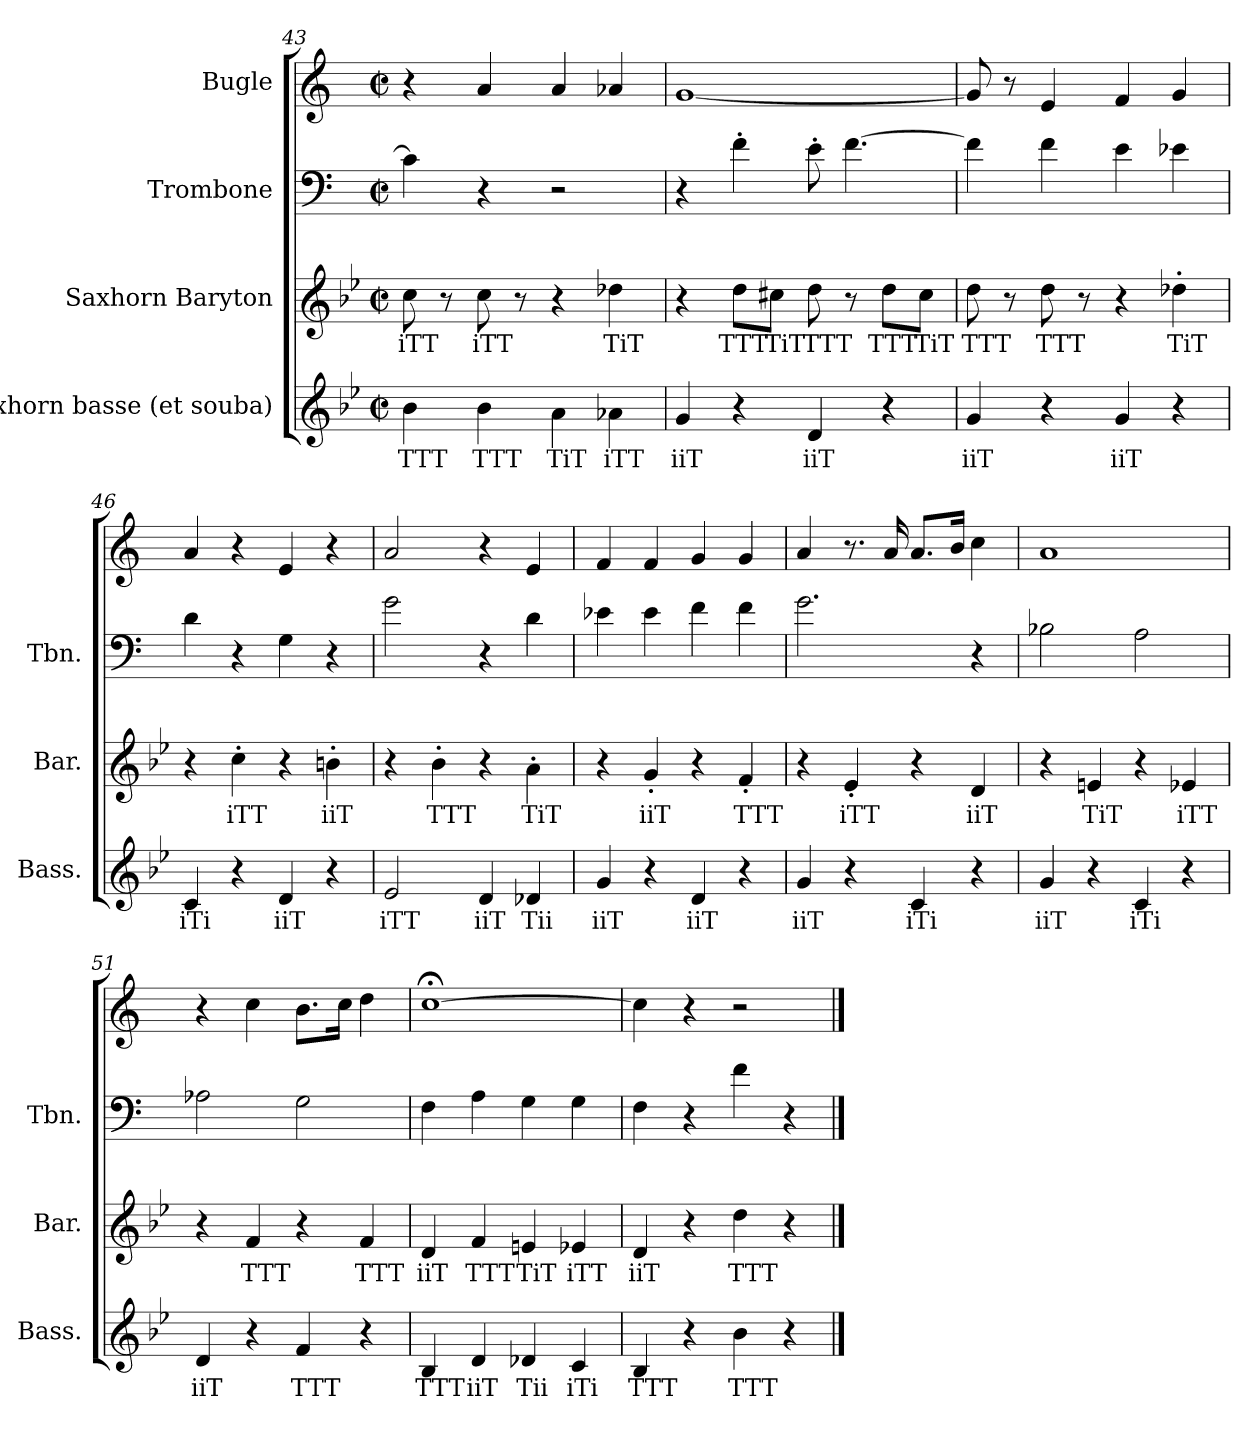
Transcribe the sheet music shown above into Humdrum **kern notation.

**kern	**text	**kern	**text	**kern	**kern
*part4	*part4	*part3	*part3	*part2	*part1
*staff4	*staff4	*staff3	*staff3	*staff2	*staff1
*I"Saxhorn basse (et souba)	*	*I"Saxhorn Baryton	*	*I"Trombone	*I"Bugle
*I'Bass.	*	*I'Bar.	*	*I'Tbn.	*
*clefG2	*	*clefG2	*	*clefF4	*clefG2
*ITrd8c14	*	*ITrd8c14	*	*	*ITrd1c2
*k[b-e-]	*	*k[b-e-]	*	*k[]	*k[b-e-]
*M2/2	*	*M2/2	*	*M2/2	*M2/2
*met(c|)	*	*met(c|)	*	*met(c|)	*met(c|)
=43	=43	=43	=43	=43	=43
!	!LO:LY:b	!	!LO:LY:b	!	!
4B-\	TTT	8c\	iTT	4c\]	4r
.	.	8r	.	.	.
!	!LO:LY:b	!	!LO:LY:b	!	!
4B-\	TTT	8c\	iTT	4r	4g/
.	.	8r	.	.	.
!	!LO:LY:b	!	!	!	!
4A\	TiT	4r	.	2r	4g/
!	!LO:LY:b	!	!LO:LY:b	!	!
4A-X\	iTT	4d-X\	TiT	.	4g-X/
!!LO:LB:g=z
=44	=44	=44	=44	=44	=44
!	!LO:LY:b	!	!	!	!
4G/	iiT	4r	.	4r	[1f
!	!	!	!LO:LY:b	!	!
4r	.	8d\L	TTT	4f'\	.
!	!	!	!LO:LY:b	!	!
.	.	8c#X\J	TiT	.	.
!	!LO:LY:b	!	!LO:LY:b	!	!
4D/	iiT	8d\	TTT	8e'\	.
.	.	8r	.	[4.f\	.
!	!	!	!LO:LY:b	!	!
4r	.	8d\L	TTT	.	.
!	!	!	!LO:LY:b	!	!
.	.	8c#\J	TiT	.	.
=45	=45	=45	=45	=45	=45
!	!LO:LY:b	!	!LO:LY:b	!	!
4G/	iiT	8d\	TTT	4f\]	8f/]
.	.	8r	.	.	8r
!	!	!	!LO:LY:b	!	!
4r	.	8d\	TTT	4f\	4d/
.	.	8r	.	.	.
!	!LO:LY:b	!	!	!	!
4G/	iiT	4r	.	4e\	4e-/
!	!	!	!LO:LY:b	!	!
4r	.	4d-X'\	TiT	4e-X\	4f/
=46	=46	=46	=46	=46	=46
!	!LO:LY:b	!	!	!	!
4C/	iTi	4r	.	4d\	4g/
!	!	!	!LO:LY:b	!	!
4r	.	4c'\	iTT	4r	4r
!	!LO:LY:b	!	!	!	!
4D/	iiT	4r	.	4G\	4d/
!	!	!	!LO:LY:b	!	!
4r	.	4Bn'\	iiT	4r	4r
=47	=47	=47	=47	=47	=47
!	!LO:LY:b	!	!	!	!
2E-/	iTT	4r	.	2g\	2g/
!	!	!	!LO:LY:b	!	!
.	.	4B-'\	TTT	.	.
!	!LO:LY:b	!	!	!	!
4D/	iiT	4r	.	4r	4r
!	!LO:LY:b	!	!LO:LY:b	!	!
4D-X/	Tii	4A'\	TiT	4d\	4d/
=48	=48	=48	=48	=48	=48
!	!LO:LY:b	!	!	!	!
4G/	iiT	4r	.	4e-X\	4e-/
!	!	!	!LO:LY:b	!	!
4r	.	4G'/	iiT	4e-\	4e-/
!	!LO:LY:b	!	!	!	!
4D/	iiT	4r	.	4f\	4f/
!	!	!	!LO:LY:b	!	!
4r	.	4F'/	TTT	4f\	4f/
!!LO:PB:g=z
=49	=49	=49	=49	=49	=49
!	!LO:LY:b	!	!	!	!
4G/	iiT	4r	.	2.g\	4g/
!	!	!	!LO:LY:b	!	!
4r	.	4E-'/	iTT	.	8.r
.	.	.	.	.	16g/
!	!LO:LY:b	!	!	!	!
4C/	iTi	4r	.	.	8.g/L
.	.	.	.	.	16a/Jk
!	!	!	!LO:LY:b	!	!
4r	.	4D/	iiT	4r	4b-\
=50	=50	=50	=50	=50	=50
!	!LO:LY:b	!	!	!	!
4G/	iiT	4r	.	2B-X\	1g
!	!	!	!LO:LY:b	!	!
4r	.	4En/	TiT	.	.
!	!LO:LY:b	!	!	!	!
4C/	iTi	4r	.	2A\	.
!	!	!	!LO:LY:b	!	!
4r	.	4E-X/	iTT	.	.
=51	=51	=51	=51	=51	=51
!	!LO:LY:b	!	!	!	!
4D/	iiT	4r	.	2A-X\	4r
!	!	!	!LO:LY:b	!	!
4r	.	4F/	TTT	.	4b-\
!	!LO:LY:b	!	!	!	!
4F/	TTT	4r	.	2G\	8.a\L
.	.	.	.	.	16b-\Jk
!	!	!	!LO:LY:b	!	!
4r	.	4F/	TTT	.	4cc\
=52	=52	=52	=52	=52	=52
!	!LO:LY:b	!	!LO:LY:b	!	!
4BB-/	TTT	4D/	iiT	4F\	[1b-;<
!	!LO:LY:b	!	!LO:LY:b	!	!
4D/	iiT	4F/	TTT	4A\	.
!	!LO:LY:b	!	!LO:LY:b	!	!
4D-X/	Tii	4En/	TiT	4G\	.
!	!LO:LY:b	!	!LO:LY:b	!	!
4C/	iTi	4E-X/	iTT	4G\	.
=53	=53	=53	=53	=53	=53
!	!LO:LY:b	!	!LO:LY:b	!	!
4BB-/	TTT	4D/	iiT	4F\	4b-\]
4r	.	4r	.	4r	4r
!	!LO:LY:b	!	!LO:LY:b	!	!
4B-\	TTT	4d\	TTT	4f\	2r
4r	.	4r	.	4r	.
==	==	==	==	==	==
*-	*-	*-	*-	*-	*-
